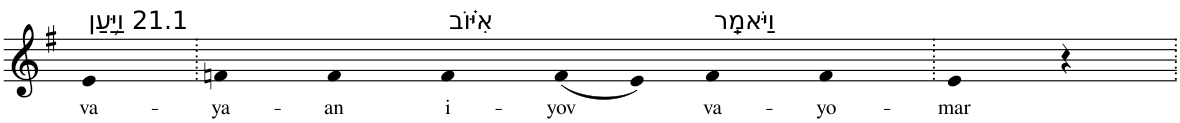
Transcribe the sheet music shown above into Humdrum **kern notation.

**kern	**text
*part1	*part1
*staff1	*staff1
*I"Piano	*
*I'Pno	*
*clefG2	*
*k[f#]	*
*G:	*
=1	=1
!LO:TX:a:t=21.1 וַיַּ֥עַן	!
!	!LO:LY:b
4e	va-
=2.	=2.
!	!LO:LY:b
4fn	-ya-
!	!LO:LY:b
4f	-an
!LO:TX:a:t=אִיּ֗וֹב	!
!	!LO:LY:b
4f	i-
!	!LO:LY:b
(8f	-yov
8e)	.
!LO:TX:a:t=וַיֹּאמַֽר	!
!	!LO:LY:b
4f	va-
!	!LO:LY:b
4f	-yo-
=3.	=3.
!	!LO:LY:b
4e	-mar
4r	.
=.	=.
*-	*-
